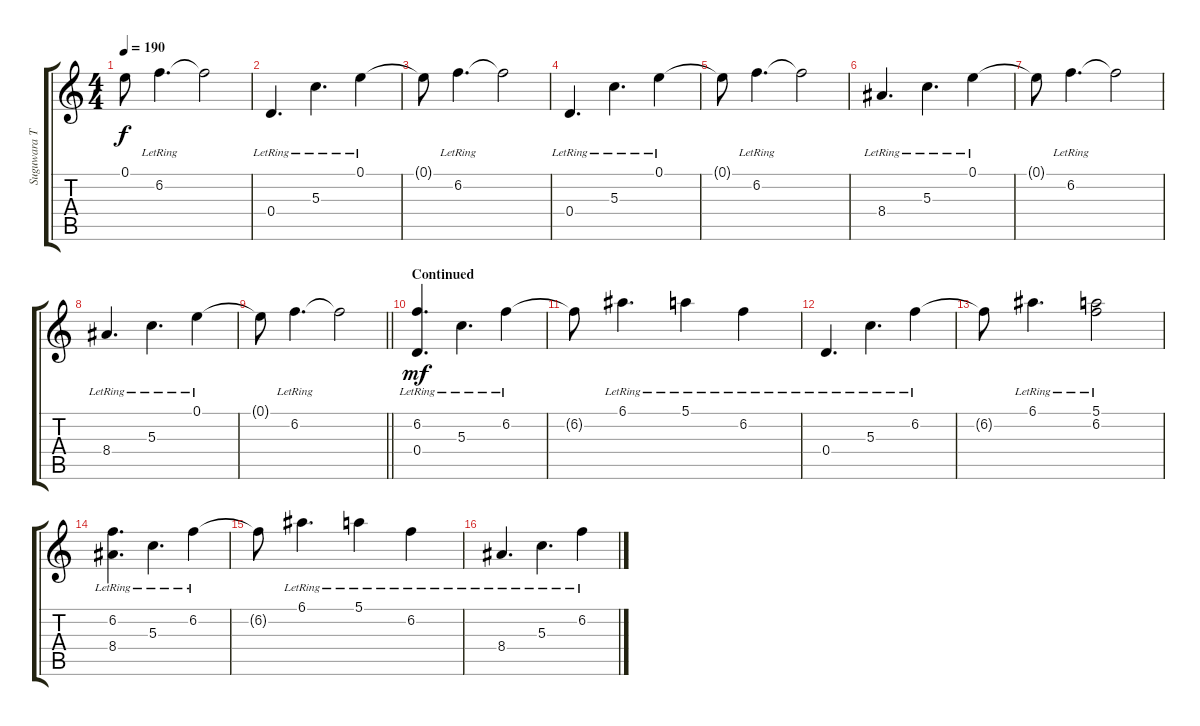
\track ("Suguwara Takuro" "Suguwara T") {instrument overdrivenguitar}
\staff {score tabs}
\tuning (E4 B3 G3 D3 A2 D2) {hide}
\ts (4 4)
\tempo 190
\clef g2
\ks c
0.1{t}.8{dy f} 6.2{lr}.4{d} 6.2{t}.2 |
0.4{lr}.4{d} 5.3{lr}.4{d} 0.1{lr}.4 |
0.1{t}.8 6.2{lr}.4{d} 6.2{t}.2 |
0.4{lr}.4{d} 5.3{lr}.4{d} 0.1{lr}.4 |
0.1{t}.8 6.2{lr}.4{d} 6.2{t}.2 |
8.4{lr}.4{d} 5.3{lr}.4{d} 0.1{lr}.4 |
0.1{t}.8 6.2{lr}.4{d} 6.2{t}.2 |
8.4{lr}.4{d} 5.3{lr}.4{d} 0.1{lr}.4 |
\barLineRight lightlight
0.1{t}.8 6.2{lr}.4{d} 6.2{t}.2 |
\section ("" "Continued")
(6.2{lr} 0.4{lr}).4{d dy mf volume 12 instrument electricguitarjazz} 5.3{lr}.4{d} 6.2{lr}.4 |
6.2{t}.8 6.1{lr}.4{d} 5.1{lr}.4 6.2{lr}.4 |
0.4{lr}.4{d} 5.3{lr}.4{d} 6.2{lr}.4 |
6.2{t}.8 6.1{lr}.4{d} (5.1{lr} 6.2{lr}).2 |
(6.2{lr} 8.4{lr}).4{d} 5.3{lr}.4{d} 6.2{lr}.4 |
6.2{t}.8 6.1{lr}.4{d} 5.1{lr}.4 6.2{lr}.4 |
8.4{lr}.4{d} 5.3{lr}.4{d} 6.2{lr}.4
